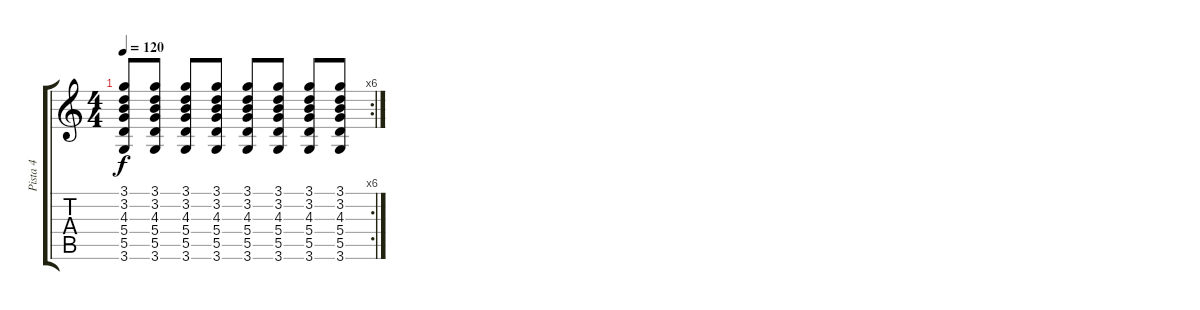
\track ("Pista 4" "Pista 4") {instrument overdrivenguitar}
\staff {score tabs}
\tuning (E4 B3 G3 D3 A2 E2) {hide}
\rc 6
\ts (4 4)
\tempo 120
\clef g2
\ks c
(3.1 3.2 4.3 5.4 5.5 3.6).8{dy f} (3.1 3.2 4.3 5.4 5.5 3.6).8 (3.1 3.2 4.3 5.4 5.5 3.6).8 (3.1 3.2 4.3 5.4 5.5 3.6).8 (3.1 3.2 4.3 5.4 5.5 3.6).8 (3.1 3.2 4.3 5.4 5.5 3.6).8 (3.1 3.2 4.3 5.4 5.5 3.6).8 (3.1 3.2 4.3 5.4 5.5 3.6).8
